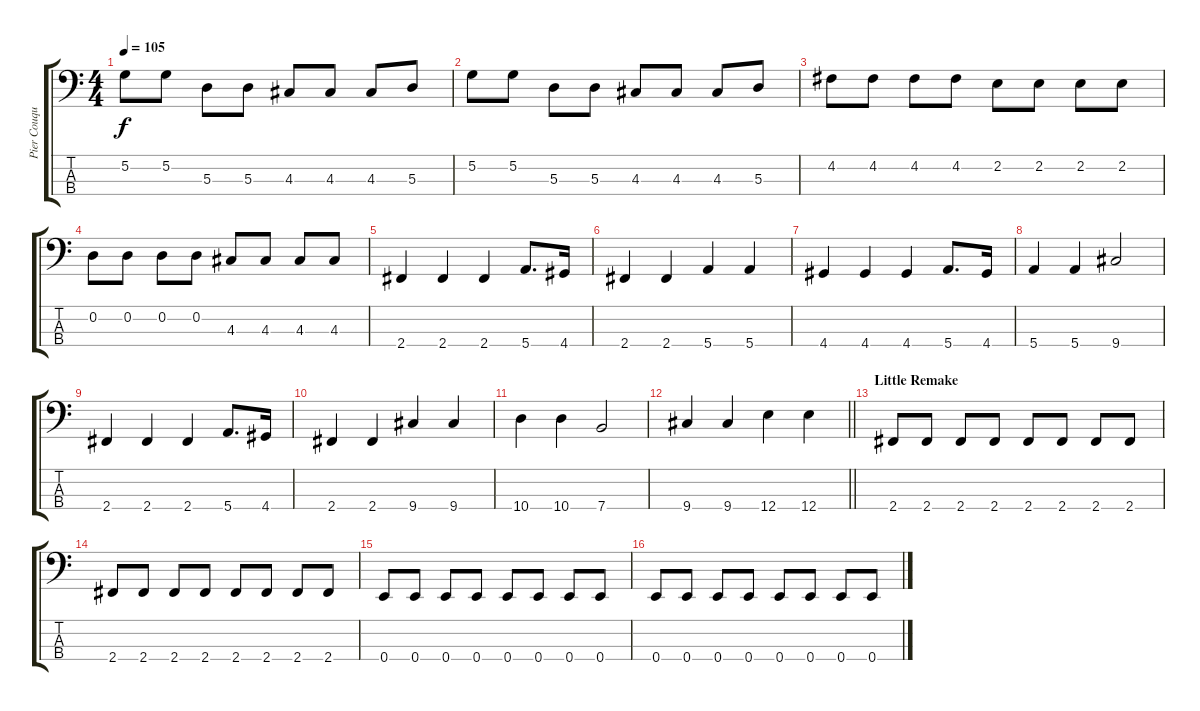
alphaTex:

\track ("Pier Couquet" "Pier Couqu") {instrument electricbasspick}
\staff {score tabs}
\tuning (G2 D2 A1 E1) {hide}
\ts (4 4)
\tempo 105
\clef f4
\ks c
5.2.8{dy f} 5.2.8 5.3.8 5.3.8 4.3.8 4.3.8 4.3.8 5.3.8 |
5.2.8 5.2.8 5.3.8 5.3.8 4.3.8 4.3.8 4.3.8 5.3.8 |
4.2.8 4.2.8 4.2.8 4.2.8 2.2.8 2.2.8 2.2.8 2.2.8 |
0.2.8 0.2.8 0.2.8 0.2.8 4.3.8 4.3.8 4.3.8 4.3.8 |
2.4.4 2.4.4 2.4.4 5.4.8{d} 4.4.16 |
2.4.4 2.4.4 5.4.4 5.4.4 |
4.4.4 4.4.4 4.4.4 5.4.8{d} 4.4.16 |
5.4.4 5.4.4 9.4.2 |
2.4.4 2.4.4 2.4.4 5.4.8{d} 4.4.16 |
2.4.4 2.4.4 9.4.4 9.4.4 |
10.4.4 10.4.4 7.4.2 |
\barLineRight lightlight
9.4.4 9.4.4 12.4.4 12.4.4 |
\section ("" "Little Remake")
2.4.8 2.4.8 2.4.8 2.4.8 2.4.8 2.4.8 2.4.8 2.4.8 |
2.4.8 2.4.8 2.4.8 2.4.8 2.4.8 2.4.8 2.4.8 2.4.8 |
0.4.8 0.4.8 0.4.8 0.4.8 0.4.8 0.4.8 0.4.8 0.4.8 |
0.4.8 0.4.8 0.4.8 0.4.8 0.4.8 0.4.8 0.4.8 0.4.8
